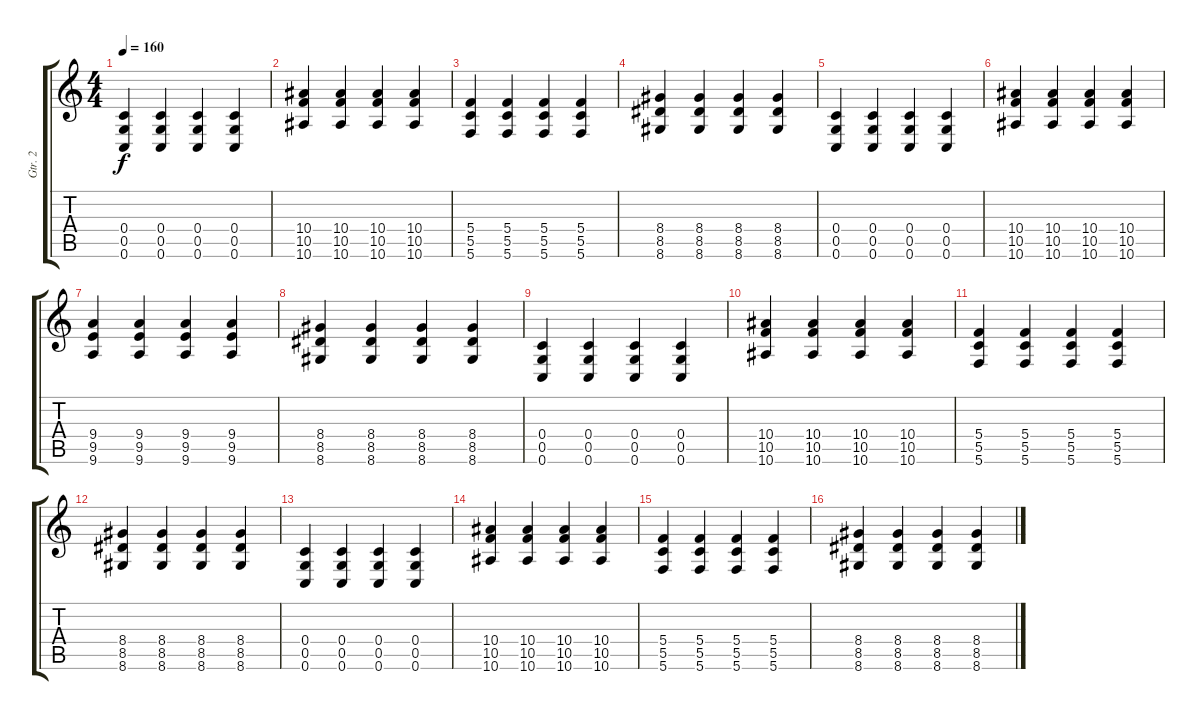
\track ("Gtr. 2" "Gtr. 2") {instrument distortionguitar}
\staff {score tabs}
\tuning (D4 A3 F3 C3 G2 C2) {hide}
\ts (4 4)
\tempo 160
\clef g2
\ks c
(0.4 0.5 0.6).4{dy f} (0.4 0.5 0.6).4 (0.4 0.5 0.6).4 (0.4 0.5 0.6).4 |
(10.4 10.5 10.6).4 (10.4 10.5 10.6).4 (10.4 10.5 10.6).4 (10.4 10.5 10.6).4 |
(5.4 5.5 5.6).4 (5.4 5.5 5.6).4 (5.4 5.5 5.6).4 (5.4 5.5 5.6).4 |
(8.4 8.5 8.6).4 (8.4 8.5 8.6).4 (8.4 8.5 8.6).4 (8.4 8.5 8.6).4 |
(0.4 0.5 0.6).4 (0.4 0.5 0.6).4 (0.4 0.5 0.6).4 (0.4 0.5 0.6).4 |
(10.4 10.5 10.6).4 (10.4 10.5 10.6).4 (10.4 10.5 10.6).4 (10.4 10.5 10.6).4 |
(9.4 9.5 9.6).4 (9.4 9.5 9.6).4 (9.4 9.5 9.6).4 (9.4 9.5 9.6).4 |
(8.4 8.5 8.6).4 (8.4 8.5 8.6).4 (8.4 8.5 8.6).4 (8.4 8.5 8.6).4 |
(0.4 0.5 0.6).4 (0.4 0.5 0.6).4 (0.4 0.5 0.6).4 (0.4 0.5 0.6).4 |
(10.4 10.5 10.6).4 (10.4 10.5 10.6).4 (10.4 10.5 10.6).4 (10.4 10.5 10.6).4 |
(5.4 5.5 5.6).4 (5.4 5.5 5.6).4 (5.4 5.5 5.6).4 (5.4 5.5 5.6).4 |
(8.4 8.5 8.6).4 (8.4 8.5 8.6).4 (8.4 8.5 8.6).4 (8.4 8.5 8.6).4 |
(0.4 0.5 0.6).4 (0.4 0.5 0.6).4 (0.4 0.5 0.6).4 (0.4 0.5 0.6).4 |
(10.4 10.5 10.6).4 (10.4 10.5 10.6).4 (10.4 10.5 10.6).4 (10.4 10.5 10.6).4 |
(5.4 5.5 5.6).4 (5.4 5.5 5.6).4 (5.4 5.5 5.6).4 (5.4 5.5 5.6).4 |
(8.4 8.5 8.6).4 (8.4 8.5 8.6).4 (8.4 8.5 8.6).4 (8.4 8.5 8.6).4
